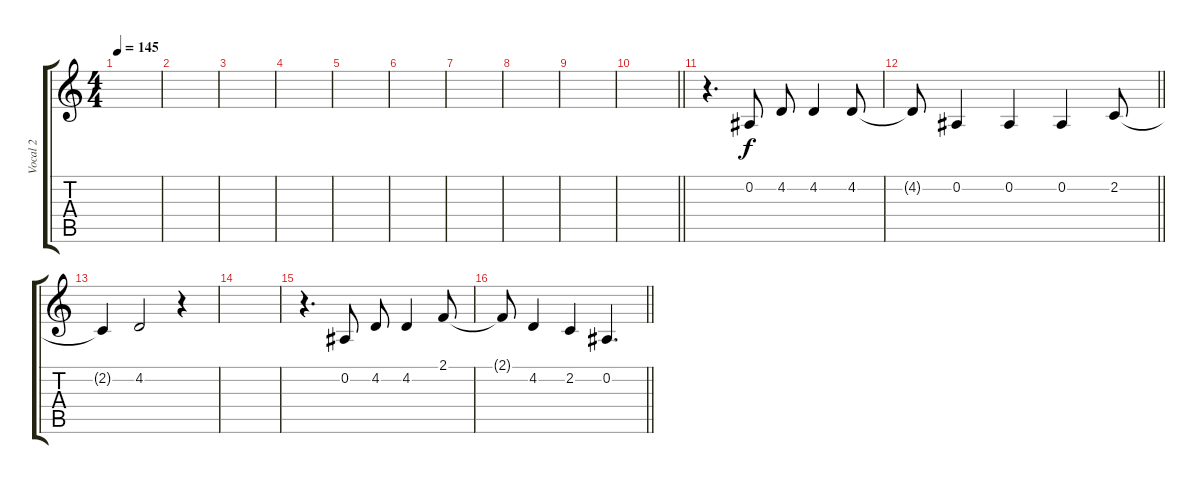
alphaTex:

\track ("Vocal 2" "Vocal 2") {instrument violin}
\staff {score tabs}
\tuning (Eb4 Bb3 Gb3 Db3 Ab2 Eb2) {hide}
\ts (4 4)
\tempo 145
\clef g2
\ks c
|
|
|
|
|
|
|
|
|
\barLineRight lightlight
|
r.4{d} 0.2.8 4.2.8 4.2.4 4.2.8 |
\barLineRight lightlight
4.2{t}.8 0.2.4 0.2.4 0.2.4 2.2.8 |
2.2{t}.4 4.2.2 r.4 |
|
r.4{d} 0.2.8 4.2.8 4.2.4 2.1.8 |
\barLineRight lightlight
2.1{t}.8 4.2.4 2.2.4 0.2.4{d}
